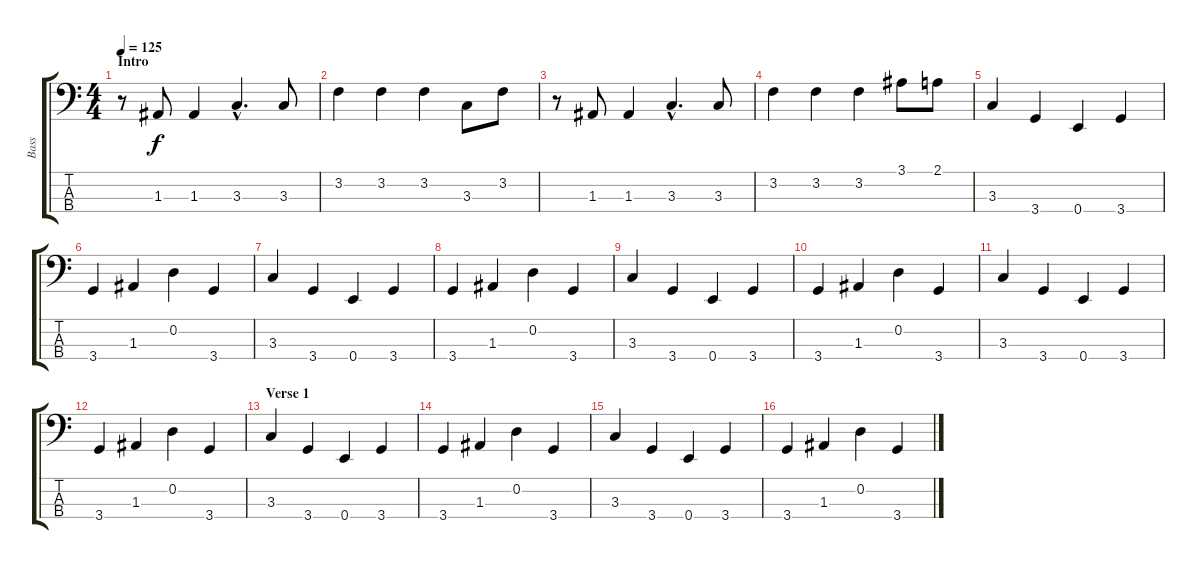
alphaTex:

\track ("Bass" "Bass") {instrument slapbass2}
\staff {score tabs}
\tuning (G2 D2 A1 E1) {hide}
\ts (4 4)
\section ("" "Intro")
\tempo 125
\clef f4
\ks c
r.8{dy f instrument slapbass2} 1.3.8 1.3.4 3.3{hac}.4{d} 3.3.8 |
3.2.4 3.2.4 3.2.4 3.3.8 3.2.8 |
r.8 1.3.8 1.3.4 3.3{hac}.4{d} 3.3.8 |
3.2.4 3.2.4 3.2.4 3.1.8 2.1.8 |
3.3.4 3.4.4 0.4.4 3.4.4 |
3.4.4 1.3.4 0.2.4 3.4.4 |
3.3.4 3.4.4 0.4.4 3.4.4 |
3.4.4 1.3.4 0.2.4 3.4.4 |
3.3.4 3.4.4 0.4.4 3.4.4 |
3.4.4 1.3.4 0.2.4 3.4.4 |
3.3.4 3.4.4 0.4.4 3.4.4 |
3.4.4 1.3.4 0.2.4 3.4.4 |
\section ("" "Verse 1")
3.3.4 3.4.4 0.4.4 3.4.4 |
3.4.4 1.3.4 0.2.4 3.4.4 |
3.3.4 3.4.4 0.4.4 3.4.4 |
3.4.4 1.3.4 0.2.4 3.4.4
